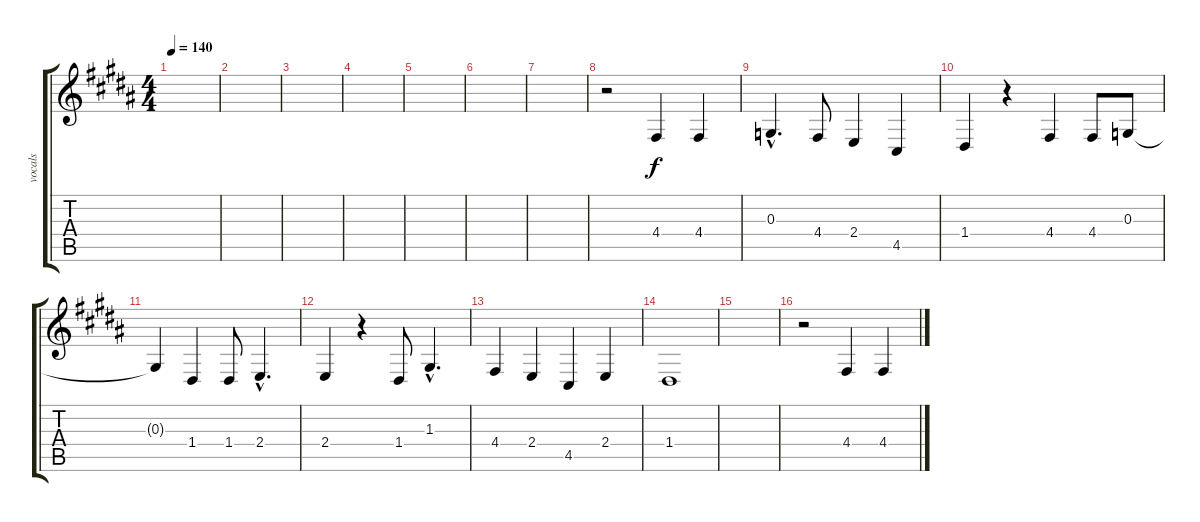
\track ("vocals" "vocals") {instrument altosax}
\staff {score tabs}
\tuning (E4 B3 G3 D3 A2 E2) {hide}
\ts (4 4)
\tempo 140
\clef g2
\ks b
|
|
|
|
|
|
|
r.2 4.4.4 4.4.4 |
0.3{hac}.4{d} 4.4.8 2.4.4 4.5.4 |
1.4.4 r.4 4.4.4 4.4.8 0.3.8 |
0.3{t}.4 1.4.4 1.4.8 2.4{hac}.4{d} |
2.4.4 r.4 1.4.8 1.3{hac}.4{d} |
4.4.4 2.4.4 4.5.4 2.4.4 |
1.4.1 |
|
r.2 4.4.4 4.4.4
